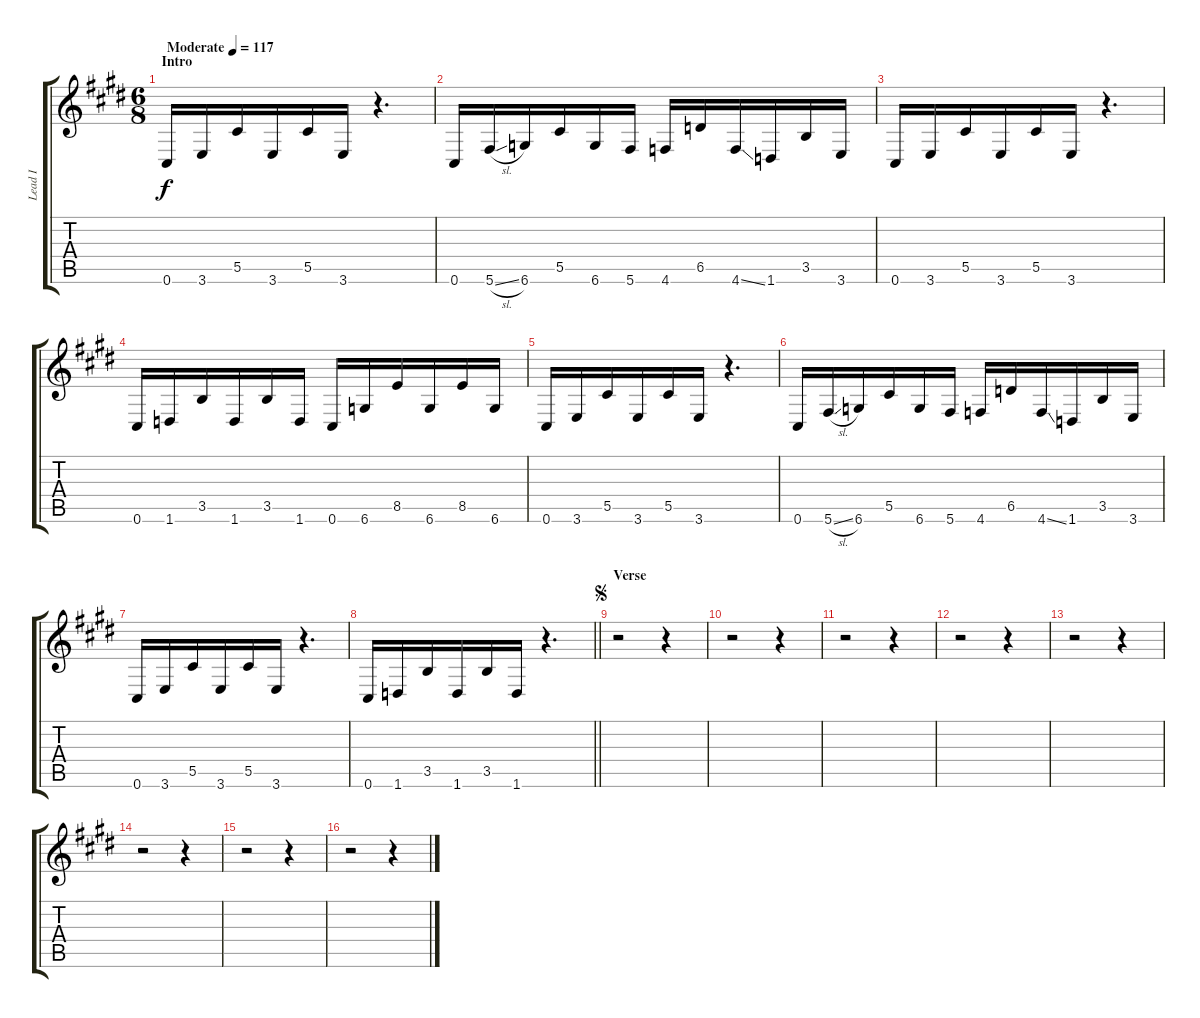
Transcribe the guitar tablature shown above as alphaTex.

\track ("Lead I" "Lead I") {instrument distortionguitar}
\staff {score tabs}
\tuning (Eb4 Bb3 Gb3 Db3 Ab2 Db2) {hide}
\ts (6 8)
\section ("" "Intro")
\tempo (117 "Moderate")
\clef g2
\ks c#minor
0.6.16{dy f instrument distortionguitar} 3.6.16 5.5.16 3.6.16 5.5.16 3.6.16 r.4{d} |
0.6.16 5.6{sl}.16 6.6.16 5.5.16 6.6.16 5.6.16 4.6.16 6.5.16 4.6{ss}.16 1.6.16 3.5.16 3.6.16 |
0.6.16 3.6.16 5.5.16 3.6.16 5.5.16 3.6.16 r.4{d} |
0.6.16 1.6.16 3.5.16 1.6.16 3.5.16 1.6.16 0.6.16 6.6.16 8.5.16 6.6.16 8.5.16 6.6.16 |
0.6.16 3.6.16 5.5.16 3.6.16 5.5.16 3.6.16 r.4{d} |
0.6.16 5.6{sl}.16 6.6.16 5.5.16 6.6.16 5.6.16 4.6.16 6.5.16 4.6{ss}.16 1.6.16 3.5.16 3.6.16 |
0.6.16 3.6.16 5.5.16 3.6.16 5.5.16 3.6.16 r.4{d} |
\barLineRight lightlight
0.6.16 1.6.16 3.5.16 1.6.16 3.5.16 1.6.16 r.4{d} |
\section ("" "Verse")
\jump segno
r.2 r.4 |
r.2 r.4 |
r.2 r.4 |
r.2 r.4 |
r.2 r.4 |
r.2 r.4 |
r.2 r.4 |
r.2 r.4
